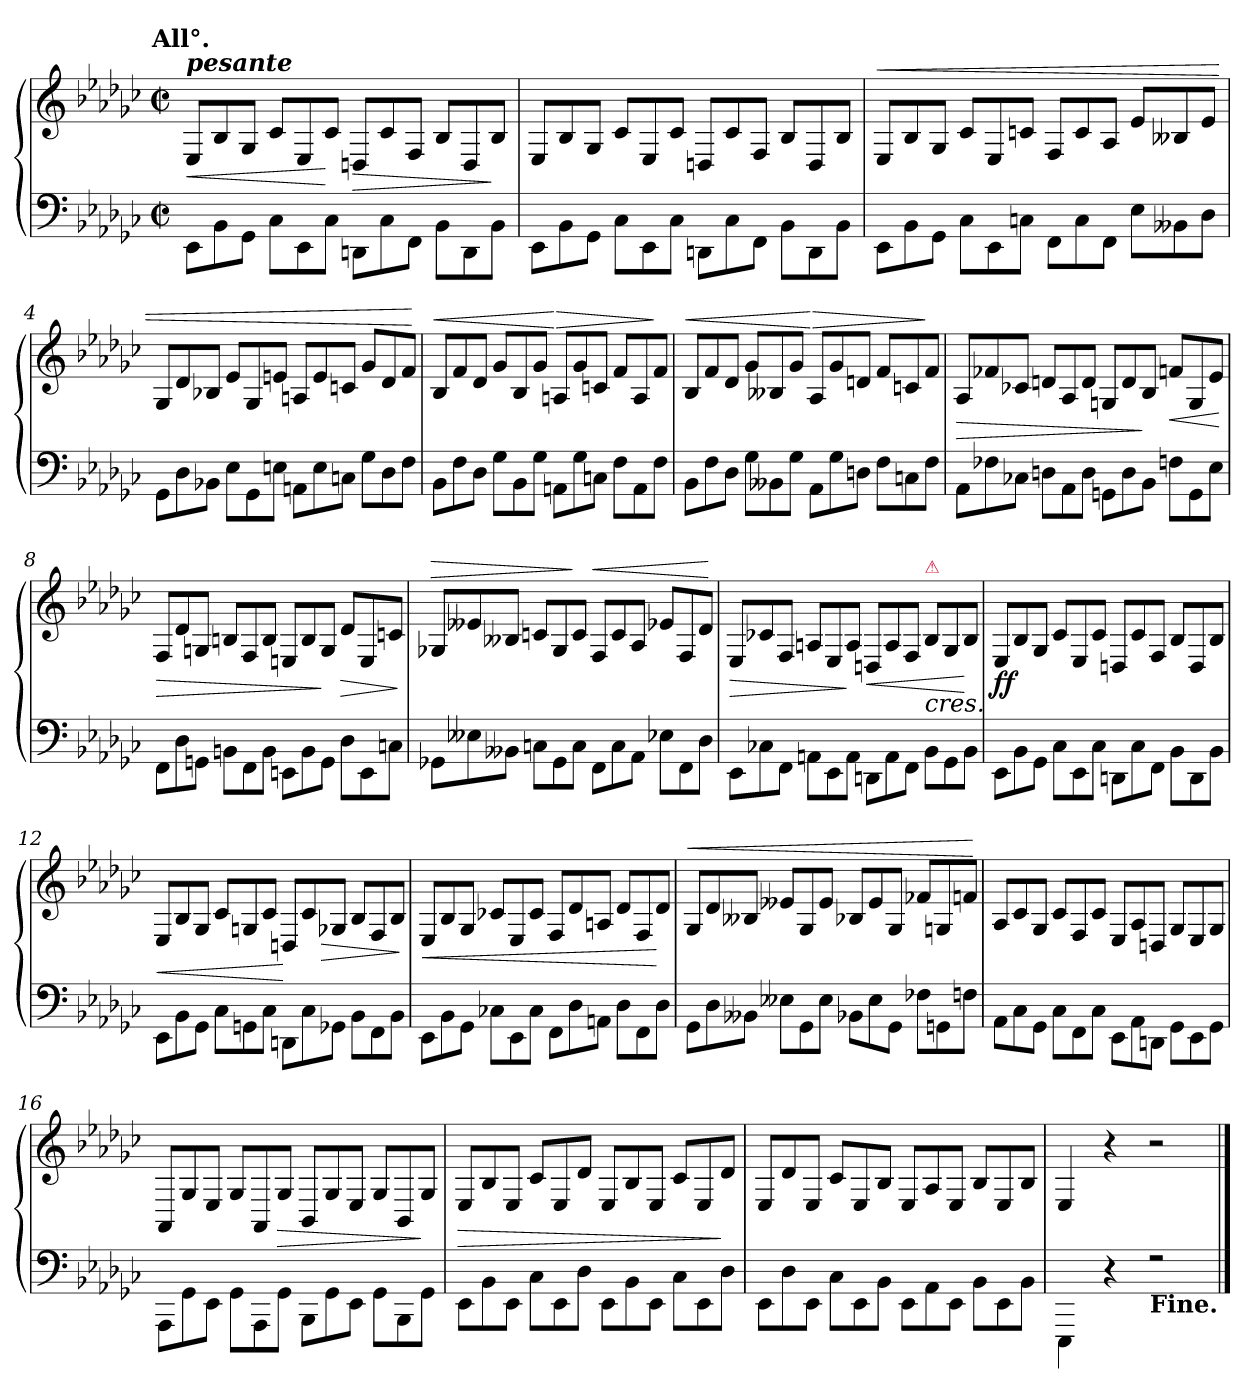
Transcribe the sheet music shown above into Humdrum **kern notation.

**kern	**kern	**dynam
*part1	*part1	*part1
*staff2	*staff1	*staff1/2
*clefF4	*clefG2	*
*k[b-e-a-d-g-c-]	*k[b-e-a-d-g-c-]	*
*e-:	*e-:	*
!!LO:TX:omd:t=All°.
*M2/2	*M2/2	*
*met(c|)	*met(c|)	*
*MM180	*MM180	*
*Xtuplet	*Xtuplet	*
=1	=1	=1
!	!LO:TX:a:Bi:t=pesante	!
12EE-\L	12E-/L	<
12BB-\	12B-/	.
12GG-\J	12G-/J	.
12C-\L	12c-/L	.
12EE-\	12E-/	.
12C-\J	12c-/J	[
12DDn\L	12Dn/L	>
12C-\	12c-/	.
12FF\J	12F/J	.
12BB-\L	12B-/L	.
12DD\	12D/	.
12BB-\J	12B-/J	]
=2	=2	=2
12EE-\L	12E-/L	.
12BB-\	12B-/	.
12GG-\J	12G-/J	.
12C-\L	12c-/L	.
12EE-\	12E-/	.
12C-\J	12c-/J	.
12DDn\L	12Dn/L	.
12C-\	12c-/	.
12FF\J	12F/J	.
12BB-\L	12B-/L	.
12DD\	12D/	.
12BB-\J	12B-/J	.
=3	=3	=3
!	!	!LO:HP:a
12EE-\L	12E-/L	<
12BB-\	12B-/	.
12GG-\J	12G-/J	.
12C-\L	12c-/L	.
12EE-\	12E-/	.
12Cn\J	12cn/J	.
12FF\L	12F/L	.
12C\	12c/	.
12FF\J	12A-/J	.
12E-\L	12e-L	.
12BB--X\	12B--X/	.
12D-\J	12e-J	.
=4	=4	=4
12GG-\L	12G-/L	.
12D-\	12d-/	.
12BB-XJ	12B-XJ	.
12E-L	12e-L	.
12GG-\	12G-/	.
12EnJ	12enJ	.
12AAn\L	12An/L	.
12E\	12e	.
12Cn\J	12cnJ	.
12G-L	12g-L	.
12D-	12d-	.
12FJ	12fJ	.
.	.	[
=5	=5	=5
!	!	!LO:HP:a
12BB-\L	12B-/L	<
12F	12f	.
12D-J	12d-J	.
12G-L	12g-L	.
12BB-\	12B-/	.
12G-J	12g-J	.
!	!	!LO:HP:n=1:a
12AAn\L	12An/L	[ >
12G-\	12g-	.
12Cn\J	12cnJ	.
12FL	12fL	.
12AA\	12A/	.
12FJ	12fJ	]
=6	=6	=6
!	!	!LO:HP:a
12BB-\L	12B-/L	<
12F	12f	.
12D-J	12d-J	.
12G-L	12g-L	.
12BB--X\	12B--X/	.
12G-J	12g-J	.
!	!	!LO:HP:n=1:a
12AA-\L	12A-/L	[ >
12G-	12g-	.
12DnJ	12dnJ	.
12FL	12fL	.
12Cn	12cn	.
12FJ	12fJ	]
=7	=7	=7
!	!	!LO:HP:b
12AA-\L	12A-/L	>
12F-X\	12f-X	.
12C-X\J	12c-XJ	.
12Dn\L	12dnL	.
12AA-\	12A-/	.
12D\J	12dJ	.
12GGn\L	12Gn/L	.
12D\	12d	.
12BB-\J	12B-/J	]
!	!	!LO:HP:b
12Fn\L	12fnL	<
12GG\	12G/	.
12E-\J	12e-J	.
.	.	[
=8	=8	=8
!	!	!LO:HP:b
12FF\L	12F/L	>
12D-	12d-	.
12GGn\J	12Gn/J	.
12BBn\L	12Bn/L	.
12FF\	12F/	.
12BB\J	12B/J	.
12EEn\L	12En/L	.
12BB\	12B/	.
12GG\J	12G/J	]
!	!	!LO:HP:b
12D-L	12d-L	>
12EE\	12E/	.
12CnJ	12cnJ	.
.	.	]
=9	=9	=9
!	!	!LO:HP:a
12GG-XL	12G-XL	>
12E--X	12e--X	.
12BB--X\J	12B--X/J	.
12Cn\L	12cn/L	.
12GG-\	12G-/	.
12C\J	12c/J	]
!	!	!LO:HP:a
12FF\L	12F/L	<
12C\	12c/	.
12AA-\J	12A-/J	.
12E-XL	12e-XL	.
12FF\	12F/	.
12D-J	12d-J	.
.	.	[
=10	=10	=10
!	!	!LO:HP:b
12EE-\L	12E-/L	>
12C-X	12c-X	.
12FF\J	12F/J	.
12AAn\L	12An/L	.
12EE-\	12E-/	.
12AA\J	12A/J	]
!	!	!LO:HP:b
12DDn\L	12Dn/L	<
12AA\	12A/	.
12FF\J	12F/J	.
!	!LO:TX:b:i:t=cres.	!
!	!LO:TX:a:color=crimson:t=⚠	!
12BB-\L	12B-/L	.
12GG-\	12G-/	.
12BB-\J	12B-/J	[
=11	=11	=11
!	!	!LO:DY:b
12EE-\L	12E-/L	ff
12BB-\	12B-/	.
12GG-\J	12G-/J	.
12C-\L	12c-/L	.
12EE-\	12E-/	.
12C-\J	12c-/J	.
12DDn\L	12Dn/L	.
12C-\	12c-/	.
12FF\J	12F/J	.
12BB-\L	12B-/L	.
12DD\	12D/	.
12BB-\J	12B-/J	.
=12	=12	=12
!	!	!LO:HP:b
12EE-\L	12E-/L	<
12BB-\	12B-/	.
12GG-\J	12G-/J	.
12C-\L	12c-/L	.
12GGn\	12Gn/	.
12C-\J	12c-/J	.
12DDn\L	12Dn/L	[
12C-\	12c-/	.
!	!	!LO:HP:b
12GG-XJ	12G-XJ	>
12BB-\L	12B-/L	.
12FF\	12F/	.
12BB-\J	12B-/J	.
.	.	]
=13	=13	=13
!	!	!LO:HP:b
12EE-\L	12E-/L	<
12BB-\	12B-/	.
12GG-\J	12G-/J	.
12C-XL	12c-XL	.
12EE-\	12E-/	.
12C-\J	12c-/J	.
12FF\L	12F/L	.
12D-\	12d-/	.
12AAn\J	12An/J	.
12D-\L	12d-/L	.
12FF\	12F/	.
12D-\J	12d-/J	[
=14	=14	=14
!	!	!LO:HP:a
12GG-\L	12G-/L	<
12D-\	12d-/	.
12BB--X\J	12B--X/J	.
12E--X\L	12e--XL	.
12GG-\	12G-/	.
12E--\J	12e--J	.
12BB-X\L	12B-XL	.
12E--\	12e--	.
12GG-\J	12G-/J	.
12F-XL	12f-XL	.
12GGn\	12Gn/	.
12FnJ	12fnJ	.
.	.	[
=15	=15	=15
12AA-\L	12A-/L	.
12C-\	12c-/	.
12GG-\J	12G-/J	.
12C-\L	12c-/L	.
12FF\	12F/	.
12C-\J	12c-/J	.
12EE-\L	12E-/L	.
12AA-\	12A-/	.
12DDn\J	12Dn/J	.
12GG-\L	12G-/L	.
12EE-\	12E-/	.
12GG-\J	12G-/J	.
=16	=16	=16
12AAA-\L	12AA-/L	.
12GG-\	12G-/	.
12EE-\J	12E-/J	.
12GG-\L	12G-/L	.
12AAA-\	12AA-/	.
!	!	!LO:HP:b
12GG-\J	12G-/J	>
12BBB-\L	12BB-/L	.
12GG-\	12G-/	.
12EE-\J	12E-/J	.
12GG-\L	12G-/L	.
12BBB-\	12BB-/	.
12GG-\J	12G-/J	]
=17	=17	=17
!	!	!LO:HP:b
12EE-\L	12E-/L	>
12BB-\	12B-/	.
12EE-\J	12E-/J	.
12C-\L	12c-/L	.
12EE-\	12E-/	.
12D-\J	12d-/J	.
12EE-\L	12E-/L	.
12BB-\	12B-/	.
12EE-\J	12E-/J	.
12C-\L	12c-/L	.
12EE-\	12E-/	.
12D-\J	12d-/J	]
=18	=18	=18
12EE-\L	12E-/L	.
12D-\	12d-/	.
12EE-\J	12E-/J	.
12C-\L	12c-/L	.
12EE-\	12E-/	.
12BB-\J	12B-/J	.
12EE-\L	12E-/L	.
12AA-\	12A-/	.
12EE-\J	12E-/J	.
12BB-\L	12B-/L	.
12EE-\	12E-/	.
12BB-\J	12B-/J	.
=19	=19	=19
4EEE-\	4E-/	.
4r	4r	.
!LO:TX:b:B:t=Fine.	!	!
2rF	2r	.
==	==	==
*-	*-	*-
